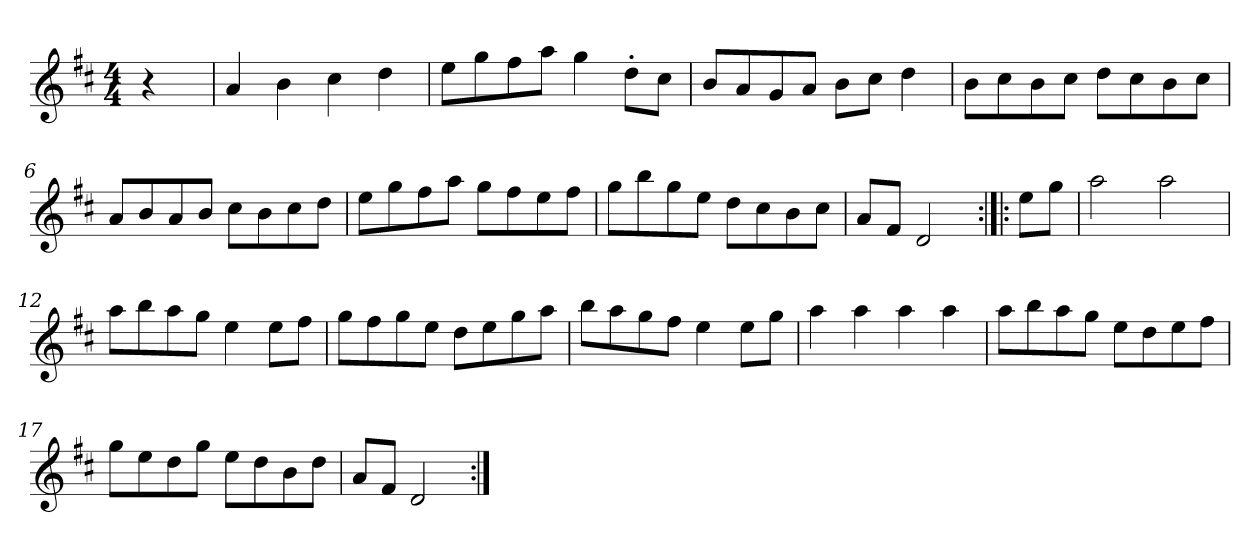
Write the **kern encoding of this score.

**kern
*part1
*staff1
*clefG2
*k[f#c#]
*D:
*M4/4
=1
4r
=2
4a/
4b\
4cc#\
4dd\
=3
8ee\L
8gg\
8ff#\
8aa\J
4gg\
8dd'\L
8cc#\J
=4
8b/L
8a/
8g/
8a/J
8b\L
8cc#\J
4dd\
=5
8b\L
8cc#\
8b\
8cc#\J
8dd\L
8cc#\
8b\
8cc#\J
=6
8a/L
8b/
8a/
8b/J
8cc#\L
8b\
8cc#\
8dd\J
=7
8ee\L
8gg\
8ff#\
8aa\J
8gg\L
8ff#\
8ee\
8ff#\J
!!LO:LB:g=z
=8
8gg\L
8bb\
8gg\
8ee\J
8dd\L
8cc#\
8b\
8cc#\J
=9
8a/L
8f#/J
2d/
=10:|!|:
8ee\L
8gg\J
=11
2aa\
2aa\
=12
8aa\L
8bb\
8aa\
8gg\J
4ee\
8ee\L
8ff#\J
=13
8gg\L
8ff#\
8gg\
8ee\J
8dd\L
8ee\
8gg\
8aa\J
=14
8bb\L
8aa\
8gg\
8ff#\J
4ee\
8ee\L
8gg\J
!!LO:LB:g=z
=15
4aa\
4aa\
4aa\
4aa\
=16
8aa\L
8bb\
8aa\
8gg\J
8ee\L
8dd\
8ee\
8ff#\J
=17
8gg\L
8ee\
8dd\
8gg\J
8ee\L
8dd\
8b\
8dd\J
=18
8a/L
8f#/J
2d/
=:|!
*-
